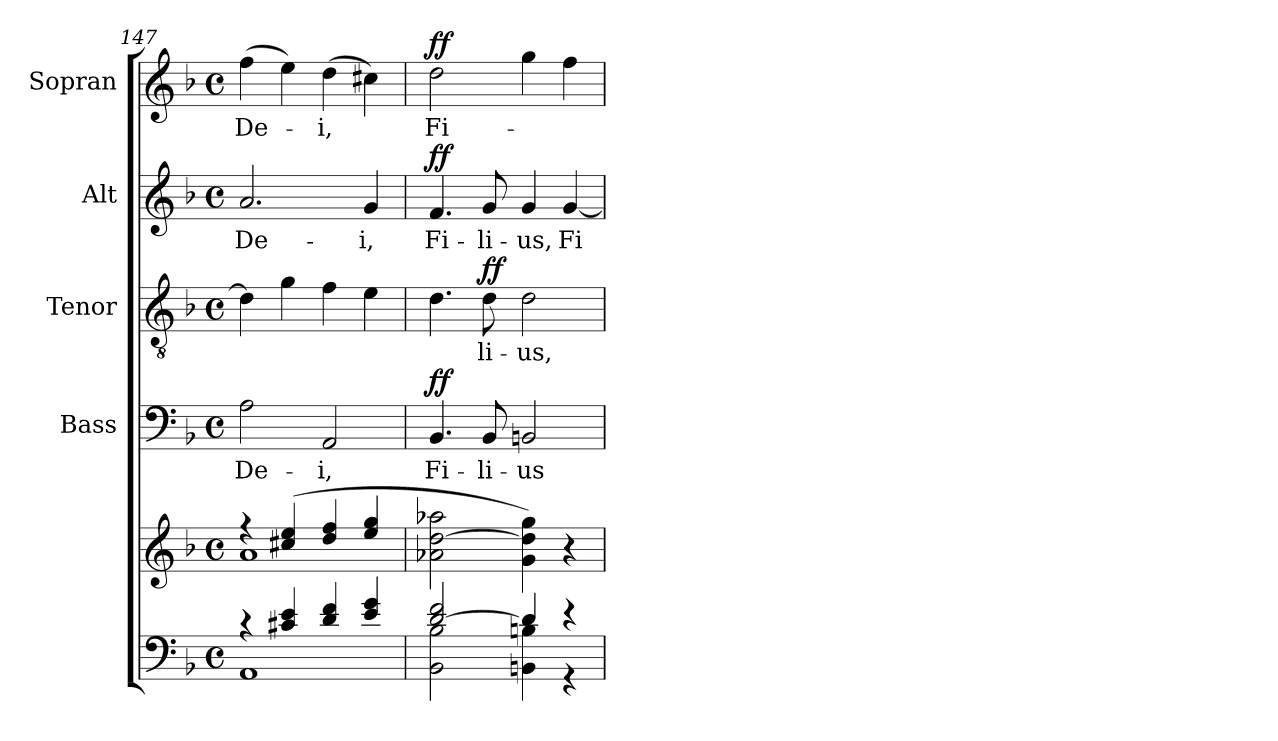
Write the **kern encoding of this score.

**kern	**kern	**kern	**text	**dynam	**kern	**text	**dynam	**kern	**text	**dynam	**kern	**text	**dynam
*part5	*part5	*part4	*part4	*part4	*part3	*part3	*part3	*part2	*part2	*part2	*part1	*part1	*part1
*staff6	*staff5	*staff4	*staff4	*staff4	*staff3	*staff3	*staff3	*staff2	*staff2	*staff2	*staff1	*staff1	*staff1
*	*	*I"Bass	*	*	*I"Tenor	*	*	*I"Alt	*	*	*I"Sopran	*	*
*	*	*I'B.	*	*	*I'T.	*	*	*I'A.	*	*	*I'S.	*	*
*clefF4	*clefG2	*clefF4	*	*	*clefGv2	*	*	*clefG2	*	*	*clefG2	*	*
*k[b-]	*k[b-]	*k[b-]	*	*	*k[b-]	*	*	*k[b-]	*	*	*k[b-]	*	*
*F:	*F:	*F:	*	*	*F:	*	*	*F:	*	*	*F:	*	*
*M4/4	*M4/4	*M4/4	*	*	*M4/4	*	*	*M4/4	*	*	*M4/4	*	*
*met(c)	*met(c)	*met(c)	*	*	*met(c)	*	*	*met(c)	*	*	*met(c)	*	*
=147	=147	=147	=147	=147	=147	=147	=147	=147	=147	=147	=147	=147	=147
*^	*^	*	*	*	*	*	*	*	*	*	*	*	*
!	!	!	!	!	!LO:LY:b	!	!	!	!	!	!LO:LY:b	!	!	!LO:LY:b	!
4rB	1AA	4rff	1a	2A\	De-	.	4d\]	.	.	2.a/	De-	.	(>4ff\	De-	.
4c#X/ 4e/	.	(4cc#X/ 4ee/	.	.	.	.	4g\	.	.	.	.	.	4ee\)	.	.
!	!	!	!	!	!LO:LY:b	!	!	!	!	!	!	!	!	!LO:LY:b	!
4d/ 4f/	.	4dd/ 4ff/	.	2AA/	-i,	.	4f\	.	.	.	.	.	(>4dd\	-i,	.
!	!	!	!	!	!	!	!	!	!	!	!LO:LY:b	!	!	!	!
4e/ 4g/	.	4ee/ 4gg/	.	.	.	.	4e\	.	.	4g/	-i,	.	4cc#X\)	.	.
*	*	*v	*v	*	*	*	*	*	*	*	*	*	*	*	*
=148	=148	=148	=148	=148	=148	=148	=148	=148	=148	=148	=148	=148	=148	=148
!	!	!	!	!LO:LY:b	!LO:DY:a	!	!	!	!	!LO:LY:b	!LO:DY:a	!	!LO:LY:b	!LO:DY:a
[>2d/ 2f/	2BB-\ 2B-\	2a-X\ [2dd\ 2aa-X\	4.BB-/	Fi-	ff	4.d\	.	.	4.f/	Fi-	ff	2dd\	Fi-	ff
!	!	!	!	!LO:LY:b	!	!	!LO:LY:b	!LO:DY:a	!	!LO:LY:b	!	!	!	!
.	.	.	8BB-/	-li-	.	8d\	-li-	ff	8g/	-li-	.	.	.	.
!	!	!	!	!LO:LY:b	!	!	!LO:LY:b	!	!	!LO:LY:b	!	!	!	!
4d/]	4BBn\ 4Bn\	4g\ 4dd\] 4gg\)	2BBn/	-us	.	2d\	-us,	.	4g/	-us,	.	4gg\	.	.
!	!	!	!	!	!	!	!	!	!	!LO:LY:b	!	!	!	!
4r	4r	4r	.	.	.	.	.	.	[4g/	Fi-	.	4ff\	.	.
*v	*v	*	*	*	*	*	*	*	*	*	*	*	*	*
=	=	=	=	=	=	=	=	=	=	=	=	=	=
*-	*-	*-	*-	*-	*-	*-	*-	*-	*-	*-	*-	*-	*-
